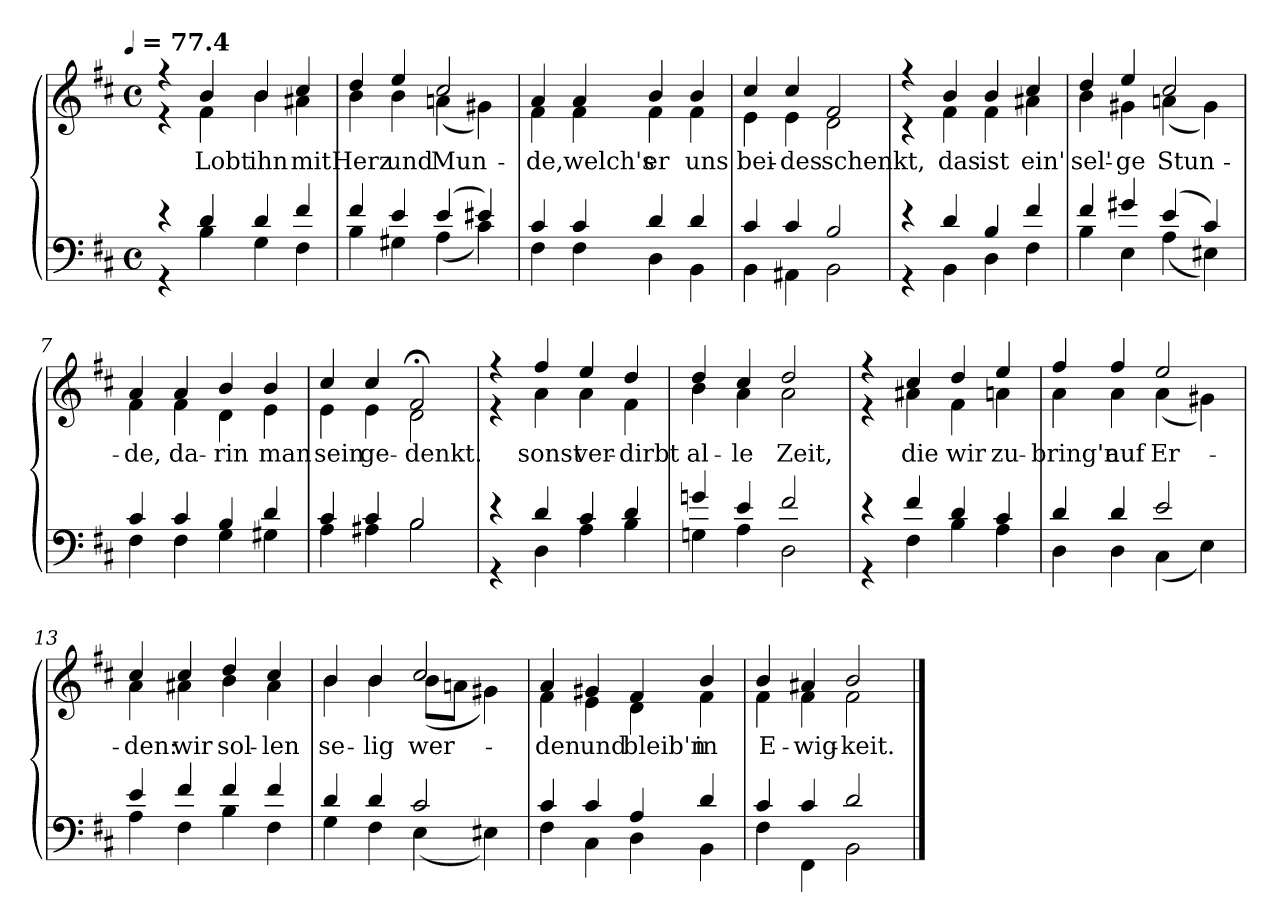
**kern	**kern	**text	**dynam
*part1	*part1	*part1	*part1
*staff2	*staff1	*staff1	*staff1/2
*clefF4	*clefG2	*	*
*k[f#c#]	*k[f#c#]	*	*
!!LO:TX:omd:t=[quarter] = 77.4
*M4/4	*M4/4	*	*
*met(c)	*met(c)	*	*
*MM77	*MM77	*	*
=1	=1	=1	=1
*^	*^	*	*
4r	4r	4r	4r	.	.
4d	4B	4b	4f#	Lobt	.
4d	4G	4b	4b	ihn	.
4f#	4F#	4cc#	4a#X	mit	.
=2	=2	=2	=2	=2	=2
4f#	4B	4dd	4b	Herz	.
4e	4G#X	4ee	4b	und	.
(4e	(4A	2cc#	(4an	Mun-	.
4e#X)	4c#)	.	4g#X)	.	.
=3	=3	=3	=3	=3	=3
4c#	4F#	4a	4f#	-de,	.
4c#	4F#	4a	4f#	welch's	.
4d	4D	4b	4f#	er	.
4d	4BB	4b	4f#	uns	.
=4	=4	=4	=4	=4	=4
4c#	4BB	4cc#	4e	bei-	.
4c#	4AA#X	4cc#	4e	-des	.
2B	2BB	2f#	2d	schenkt,	.
=5	=5	=5	=5	=5	=5
4r	4r	4r	4r	.	.
4d	4BB	4b	4f#	das	.
4B	4D	4b	4f#	ist	.
4f#	4F#	4cc#	4a#X	ein'	.
!!LO:LB:g=z	!!
=6	=6	=6	=6	=6	=6
4f#	4B	4dd	4b	sel'-	.
4g#X	4E	4ee	4g#X	-ge	.
(4e	(4A	2cc#	(4an	Stun-	.
4c#)	4E#X)	.	4g#)	.	.
=7	=7	=7	=7	=7	=7
4c#	4F#	4a	4f#	-de,	.
4c#	4F#	4a	4f#	da-	.
4B	4G	4b	4d	-rin	.
4d	4G#X	4b	4e	man	.
=8	=8	=8	=8	=8	=8
4c#	4A	4cc#	4e	sein	.
4c#	4A#X	4cc#	4e	ge-	.
2B	2B	2f#;<	2d	-denkt.	.
=9	=9	=9	=9	=9	=9
4r	4r	4r	4r	.	.
4d	4D	4ff#	4a	sonst	.
4c#	4A	4ee	4a	ver-	.
4d	4B	4dd	4f#	-dirbt	.
=10	=10	=10	=10	=10	=10
4gn	4Gn	4dd	4b	al-	.
4e	4A	4cc#	4a	-le	.
2f#	2D	2dd	2a	Zeit,	.
=11	=11	=11	=11	=11	=11
4r	4r	4r	4r	.	.
4f#	4F#	4cc#	4a#X	die	♩ = 77
4d	4B	4dd	4f#	wir	.
4c#	4A	4ee	4an	zu-	.
!!LO:LB:g=z	!!
=12	=12	=12	=12	=12	=12
4d	4D	4ff#	4a	-bring'n	.
4d	4D	4ff#	4a	auf	.
2e	(4C#	2ee	(4a	Er-	.
.	4E)	.	4g#X)	.	.
=13	=13	=13	=13	=13	=13
*	*	*MM76	*	*	*
4e	4A	4cc#	4a	-den:	.
4f#	4F#	4cc#	4a#X	wir	.
4f#	4B	4dd	4b	sol-	.
4f#	4F#	4cc#	4a#	-len	.
=14	=14	=14	=14	=14	=14
4d	4G	4b	4b	se-	.
4d	4F#	4b	4b	-lig	.
2c#	(4E	2cc#	(8bL	wer-	.
.	.	.	8anJ	.	.
.	4E#X)	.	4g#X)	.	.
=15	=15	=15	=15	=15	=15
*	*	*MM74	*	*	*
4c#	4F#	4a	4f#	den	.
4c#	4C#	4g#X	4e	und	.
4A	4D	4f#	4d	bleib'n	♩ = 73
4d	4BB	4b	4f#	in	.
=16	=16	=16	=16	=16	=16
*	*	*MM70	*	*	*
4c#	4F#	4b	4f#	E-	.
4c#	4FF#	4a#X	4f#	-wig-	♩ = 65
2d	2BB	2b	2f#	-keit.	.
*v	*v	*	*	*	*
*	*v	*v	*	*
==	==	==	==
*-	*-	*-	*-
